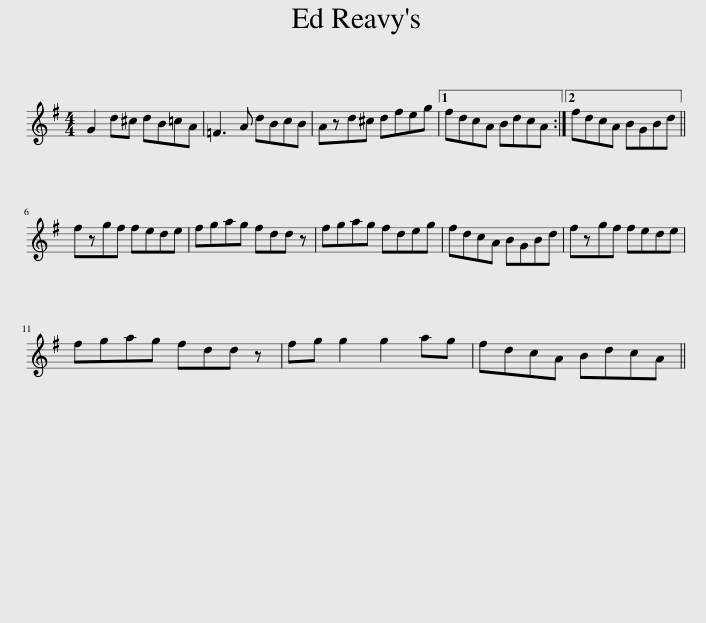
X:1
L:1/8
M:4/4
I:linebreak $
K:G
V:1 treble
V:1
 G2 d^c dB=cA | =F3 A dBcB | Azd^c dfeg |1 fdcA BdcA :|2 fdcA BGBd ||$ %5
 fzgf fede | fgag fdd z | fgag fdeg | fdcA BGBd | fzgf fede |$ %10
 fgag fdd z | fg g2 g2 ag | fdcA BdcA || %13
